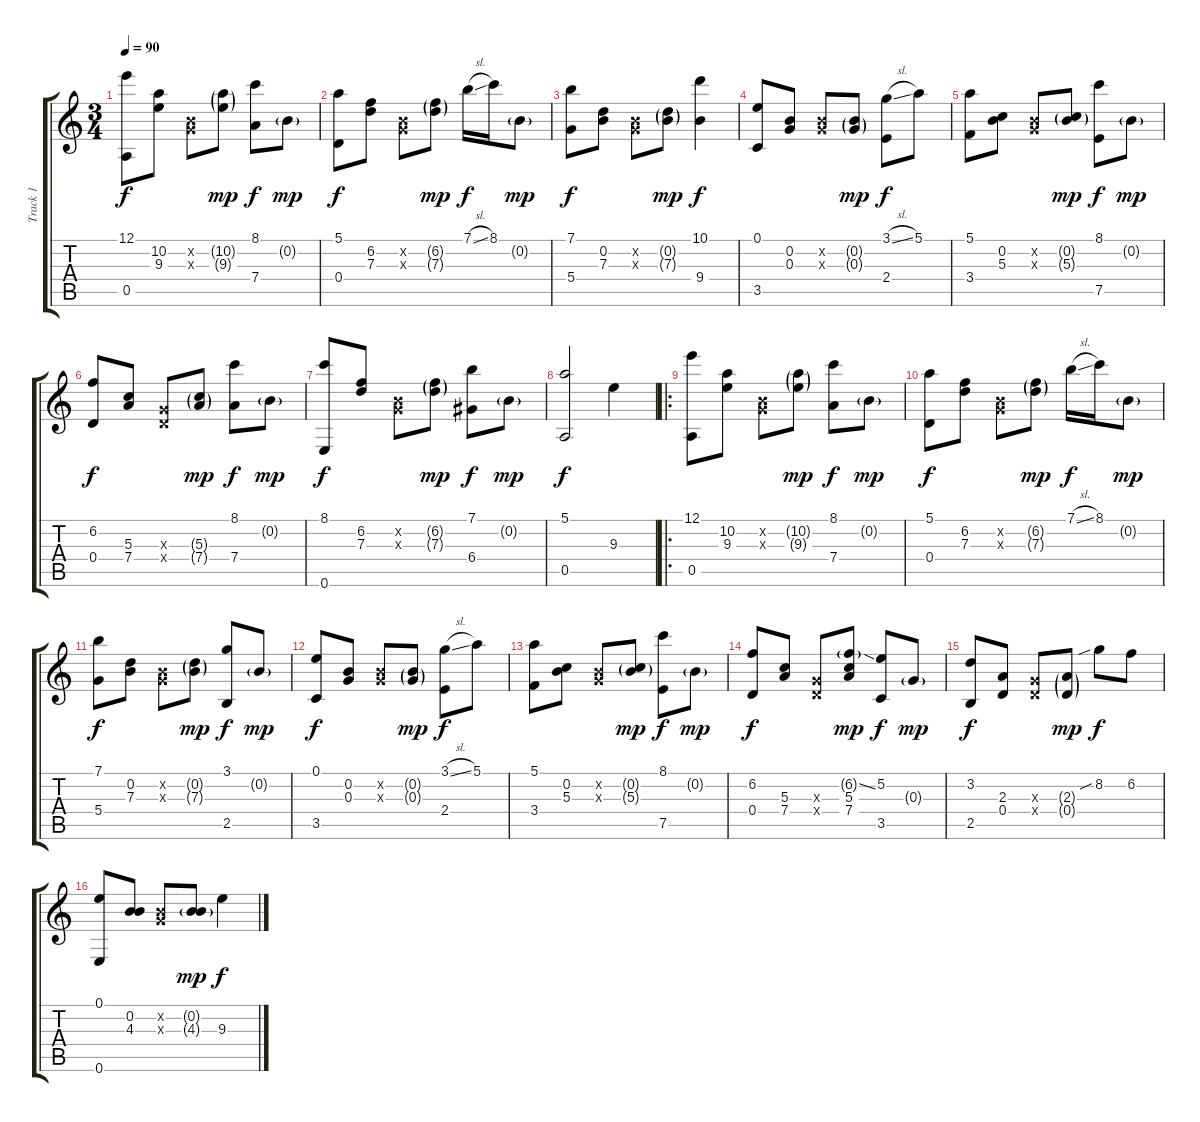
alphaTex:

\track ("Track 1" "Track 1") {instrument acousticguitarsteel}
\staff {score tabs}
\tuning (E4 B3 G3 D3 A2 E2) {hide}
\ts (3 4)
\tempo 90
\clef g2
\ks c
(12.1 0.5).8{dy f} (10.2 9.3).8 (0.2{x} 0.3{x}).8 (10.2{g} 9.3{g}).8{dy mp} (8.1 7.4).8{dy f} 0.2{g}.8{dy mp} |
(5.1 0.4).8{dy f} (6.2 7.3).8 (0.2{x} 0.3{x}).8 (6.2{g} 7.3{g}).8{dy mp} 7.1{sl}.16{dy f} 8.1.16 0.2{g}.8{dy mp} |
(7.1 5.4).8{dy f} (0.2 7.3).8 (0.2{x} 0.3{x}).8 (0.2{g} 7.3{g}).8{dy mp} (10.1 9.4).4{dy f} |
(0.1 3.5).8 (0.2 0.3).8 (0.2{x} 0.3{x}).8 (0.2{g} 0.3{g}).8{dy mp} (3.1{sl} 2.4).8{dy f} 5.1.8 |
(5.1 3.4).8 (0.2 5.3).8 (0.2{x} 0.3{x}).8 (0.2{g} 5.3{g}).8{dy mp} (8.1 7.5).8{dy f} 0.2{g}.8{dy mp} |
(6.2 0.4).8{dy f} (5.3 7.4).8 (0.3{x} 0.4{x}).8 (5.3{g} 7.4{g}).8{dy mp} (8.1 7.4).8{dy f} 0.2{g}.8{dy mp} |
(8.1 0.6).8{dy f} (6.2 7.3).8 (0.2{x} 0.3{x}).8 (6.2{g} 7.3{g}).8{dy mp} (7.1 6.4).8{dy f} 0.2{g}.8{dy mp} |
(5.1 0.5).2{dy f} 9.3.4 |
\ro
(12.1 0.5).8 (10.2 9.3).8 (0.2{x} 0.3{x}).8 (10.2{g} 9.3{g}).8{dy mp} (8.1 7.4).8{dy f} 0.2{g}.8{dy mp} |
(5.1 0.4).8{dy f} (6.2 7.3).8 (0.2{x} 0.3{x}).8 (6.2{g} 7.3{g}).8{dy mp} 7.1{sl}.16{dy f} 8.1.16 0.2{g}.8{dy mp} |
(7.1 5.4).8{dy f} (0.2 7.3).8 (0.2{x} 0.3{x}).8 (0.2{g} 7.3{g}).8{dy mp} (3.1 2.5).8{dy f} 0.2{g}.8{dy mp} |
(0.1 3.5).8{dy f} (0.2 0.3).8 (0.2{x} 0.3{x}).8 (0.2{g} 0.3{g}).8{dy mp} (3.1{sl} 2.4).8{dy f} 5.1.8 |
(5.1 3.4).8 (0.2 5.3).8 (0.2{x} 0.3{x}).8 (0.2{g} 5.3{g}).8{dy mp} (8.1 7.5).8{dy f} 0.2{g}.8{dy mp} |
(6.2 0.4).8{dy f} (5.3 7.4).8 (0.3{x} 0.4{x}).8 (6.2{ss g} 5.3 7.4).8{dy mp} (5.2 3.5).8{dy f} 0.3{g}.8{dy mp} |
(3.2 2.5).8{dy f} (2.3 0.4).8 (0.3{x} 0.4{x}).8 (2.3{g} 0.4{g}).8{dy mp} 8.2{sib}.8{dy f} 6.2.8 |
(0.1 0.6).8 (0.2 4.3).8 (0.2{x} 0.3{x}).8 (0.2{g} 4.3{g}).8{dy mp} 9.3.4{dy f}
